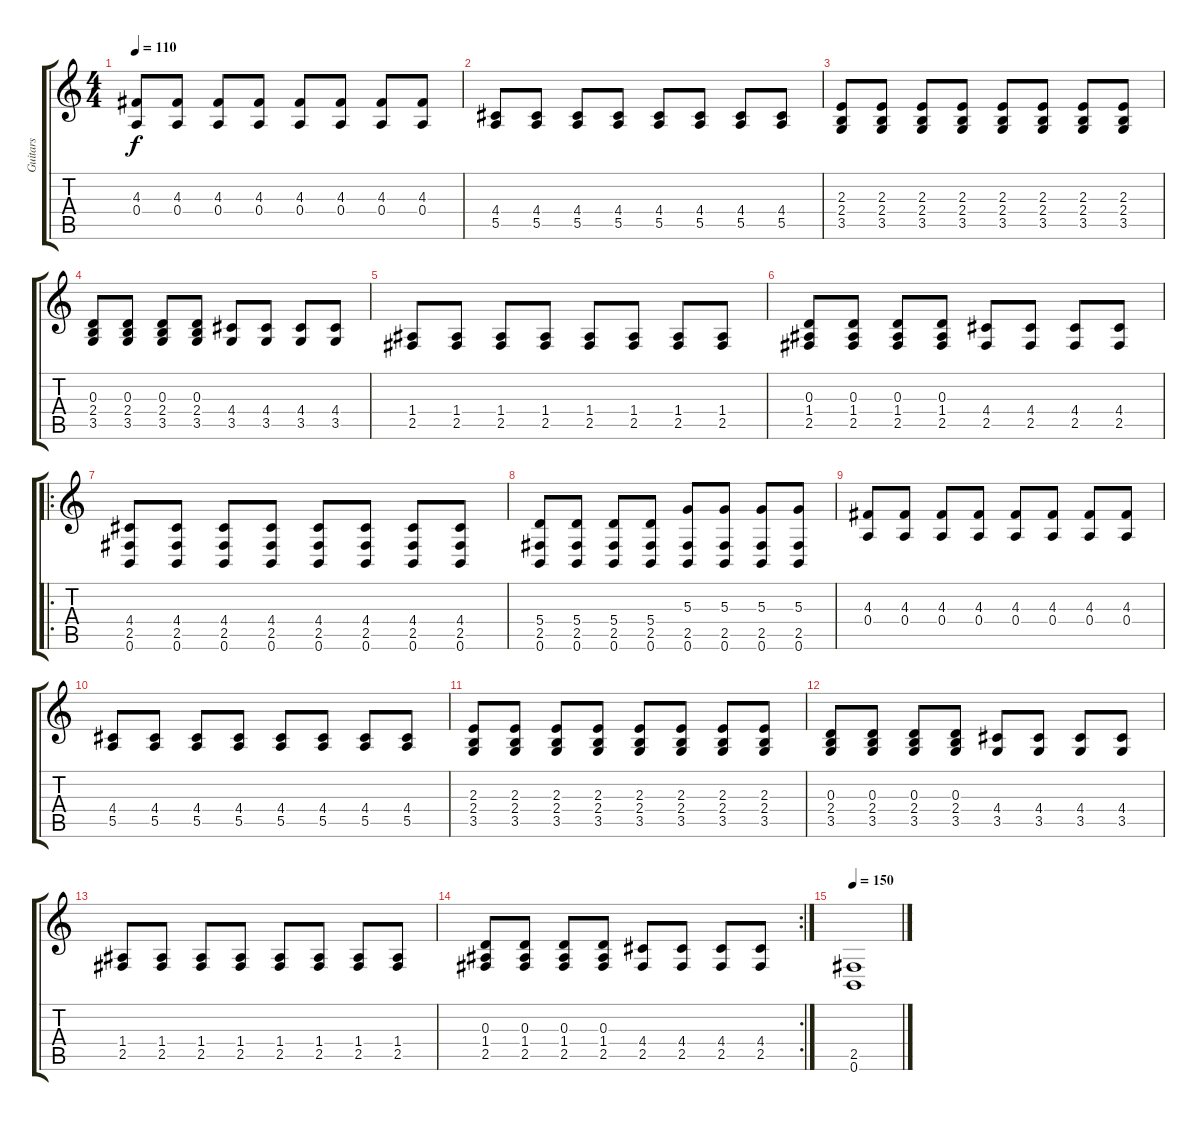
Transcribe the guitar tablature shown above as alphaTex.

\track ("Guitars  " "Guitars  ") {instrument distortionguitar}
\staff {score tabs}
\tuning (B3 Gb3 D3 A2 E2 B1) {hide}
\ts (4 4)
\tempo 110
\clef g2
\ks c
(4.3 0.4).8{dy f} (4.3 0.4).8 (4.3 0.4).8 (4.3 0.4).8 (4.3 0.4).8 (4.3 0.4).8 (4.3 0.4).8 (4.3 0.4).8 |
(4.4 5.5).8 (4.4 5.5).8 (4.4 5.5).8 (4.4 5.5).8 (4.4 5.5).8 (4.4 5.5).8 (4.4 5.5).8 (4.4 5.5).8 |
(2.3 2.4 3.5).8 (2.3 2.4 3.5).8 (2.3 2.4 3.5).8 (2.3 2.4 3.5).8 (2.3 2.4 3.5).8 (2.3 2.4 3.5).8 (2.3 2.4 3.5).8 (2.3 2.4 3.5).8 |
(0.3 2.4 3.5).8 (0.3 2.4 3.5).8 (0.3 2.4 3.5).8 (0.3 2.4 3.5).8 (4.4 3.5).8 (4.4 3.5).8 (4.4 3.5).8 (4.4 3.5).8 |
(1.4 2.5).8 (1.4 2.5).8 (1.4 2.5).8 (1.4 2.5).8 (1.4 2.5).8 (1.4 2.5).8 (1.4 2.5).8 (1.4 2.5).8 |
(0.3 1.4 2.5).8 (0.3 1.4 2.5).8 (0.3 1.4 2.5).8 (0.3 1.4 2.5).8 (4.4 2.5).8 (4.4 2.5).8 (4.4 2.5).8 (4.4 2.5).8 |
\ro
(4.4 2.5 0.6).8 (4.4 2.5 0.6).8 (4.4 2.5 0.6).8 (4.4 2.5 0.6).8 (4.4 2.5 0.6).8 (4.4 2.5 0.6).8 (4.4 2.5 0.6).8 (4.4 2.5 0.6).8 |
(5.4 2.5 0.6).8 (5.4 2.5 0.6).8 (5.4 2.5 0.6).8 (5.4 2.5 0.6).8 (5.3 2.5 0.6).8 (5.3 2.5 0.6).8 (5.3 2.5 0.6).8 (5.3 2.5 0.6).8 |
(4.3 0.4).8 (4.3 0.4).8 (4.3 0.4).8 (4.3 0.4).8 (4.3 0.4).8 (4.3 0.4).8 (4.3 0.4).8 (4.3 0.4).8 |
(4.4 5.5).8 (4.4 5.5).8 (4.4 5.5).8 (4.4 5.5).8 (4.4 5.5).8 (4.4 5.5).8 (4.4 5.5).8 (4.4 5.5).8 |
(2.3 2.4 3.5).8 (2.3 2.4 3.5).8 (2.3 2.4 3.5).8 (2.3 2.4 3.5).8 (2.3 2.4 3.5).8 (2.3 2.4 3.5).8 (2.3 2.4 3.5).8 (2.3 2.4 3.5).8 |
(0.3 2.4 3.5).8 (0.3 2.4 3.5).8 (0.3 2.4 3.5).8 (0.3 2.4 3.5).8 (4.4 3.5).8 (4.4 3.5).8 (4.4 3.5).8 (4.4 3.5).8 |
(1.4 2.5).8 (1.4 2.5).8 (1.4 2.5).8 (1.4 2.5).8 (1.4 2.5).8 (1.4 2.5).8 (1.4 2.5).8 (1.4 2.5).8 |
\rc 2
(0.3 1.4 2.5).8 (0.3 1.4 2.5).8 (0.3 1.4 2.5).8 (0.3 1.4 2.5).8 (4.4 2.5).8 (4.4 2.5).8 (4.4 2.5).8 (4.4 2.5).8 |
\tempo 150
(2.5 0.6).1{instrument distortionguitar}
